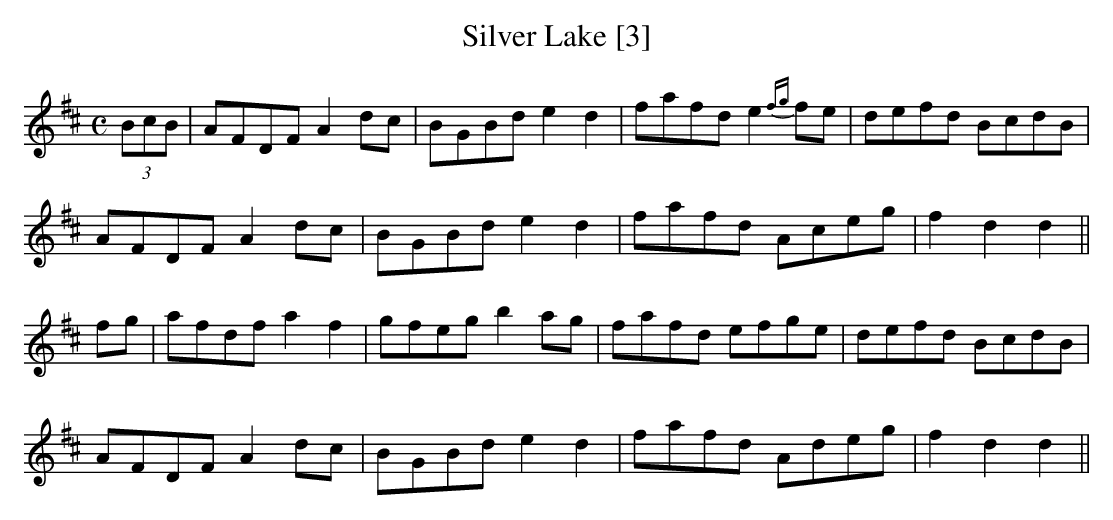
X:1
T:Silver Lake [3]
M:C
L:1/8
K:D
(3BcB|AFDF A2 dc|BGBd e2d2|fafd e2 {fg}fe|defd BcdB|
AFDF A2 dc|BGBd e2d2|fafd Aceg|f2d2d2||
fg|afdf a2f2|gfeg b2 ag|fafd efge|defd BcdB|
AFDF A2 dc|BGBd e2d2|fafd Adeg|f2d2d2||
